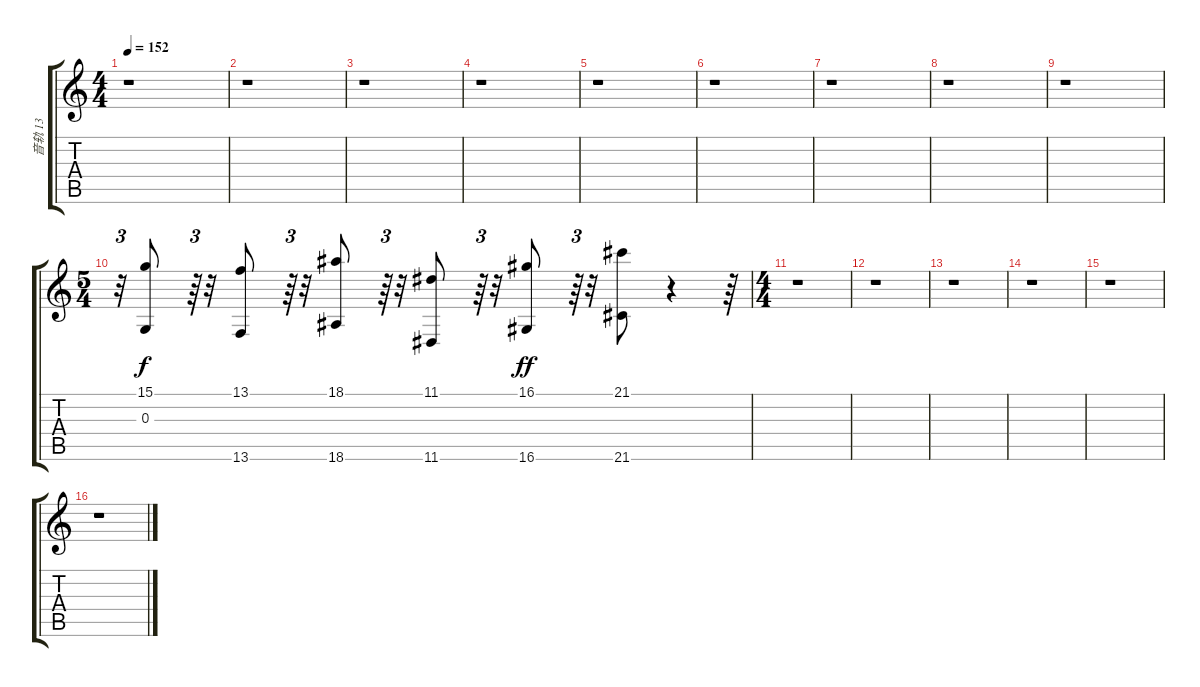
\track ("音轨 13" "音轨 13") {instrument brasssection}
\staff {score tabs}
\tuning (E4 B3 G3 D3 A2 E2) {hide}
\ts (4 4)
\tempo 152
\clef g2
\ks c
r.1{dy ff} |
r.1 |
r.1 |
r.1 |
r.1 |
r.1 |
r.1 |
r.1 |
r.1 |
\ts (5 4)
r.32{tu (3 2)} (15.1 0.3).8{dy f} r.64{tu (3 2)} r.32 (13.1 13.6).8 r.64{tu (3 2)} r.32 (18.1 18.6).8 r.64{tu (3 2)} r.32 (11.1 11.6).8 r.64{tu (3 2)} r.32 (16.1 16.6).8{dy ff} r.64{tu (3 2)} r.32 (21.1 21.6).8 r.4 r.64 |
\ts (4 4)
r.1 |
r.1 |
r.1 |
r.1 |
r.1 |
r.1
